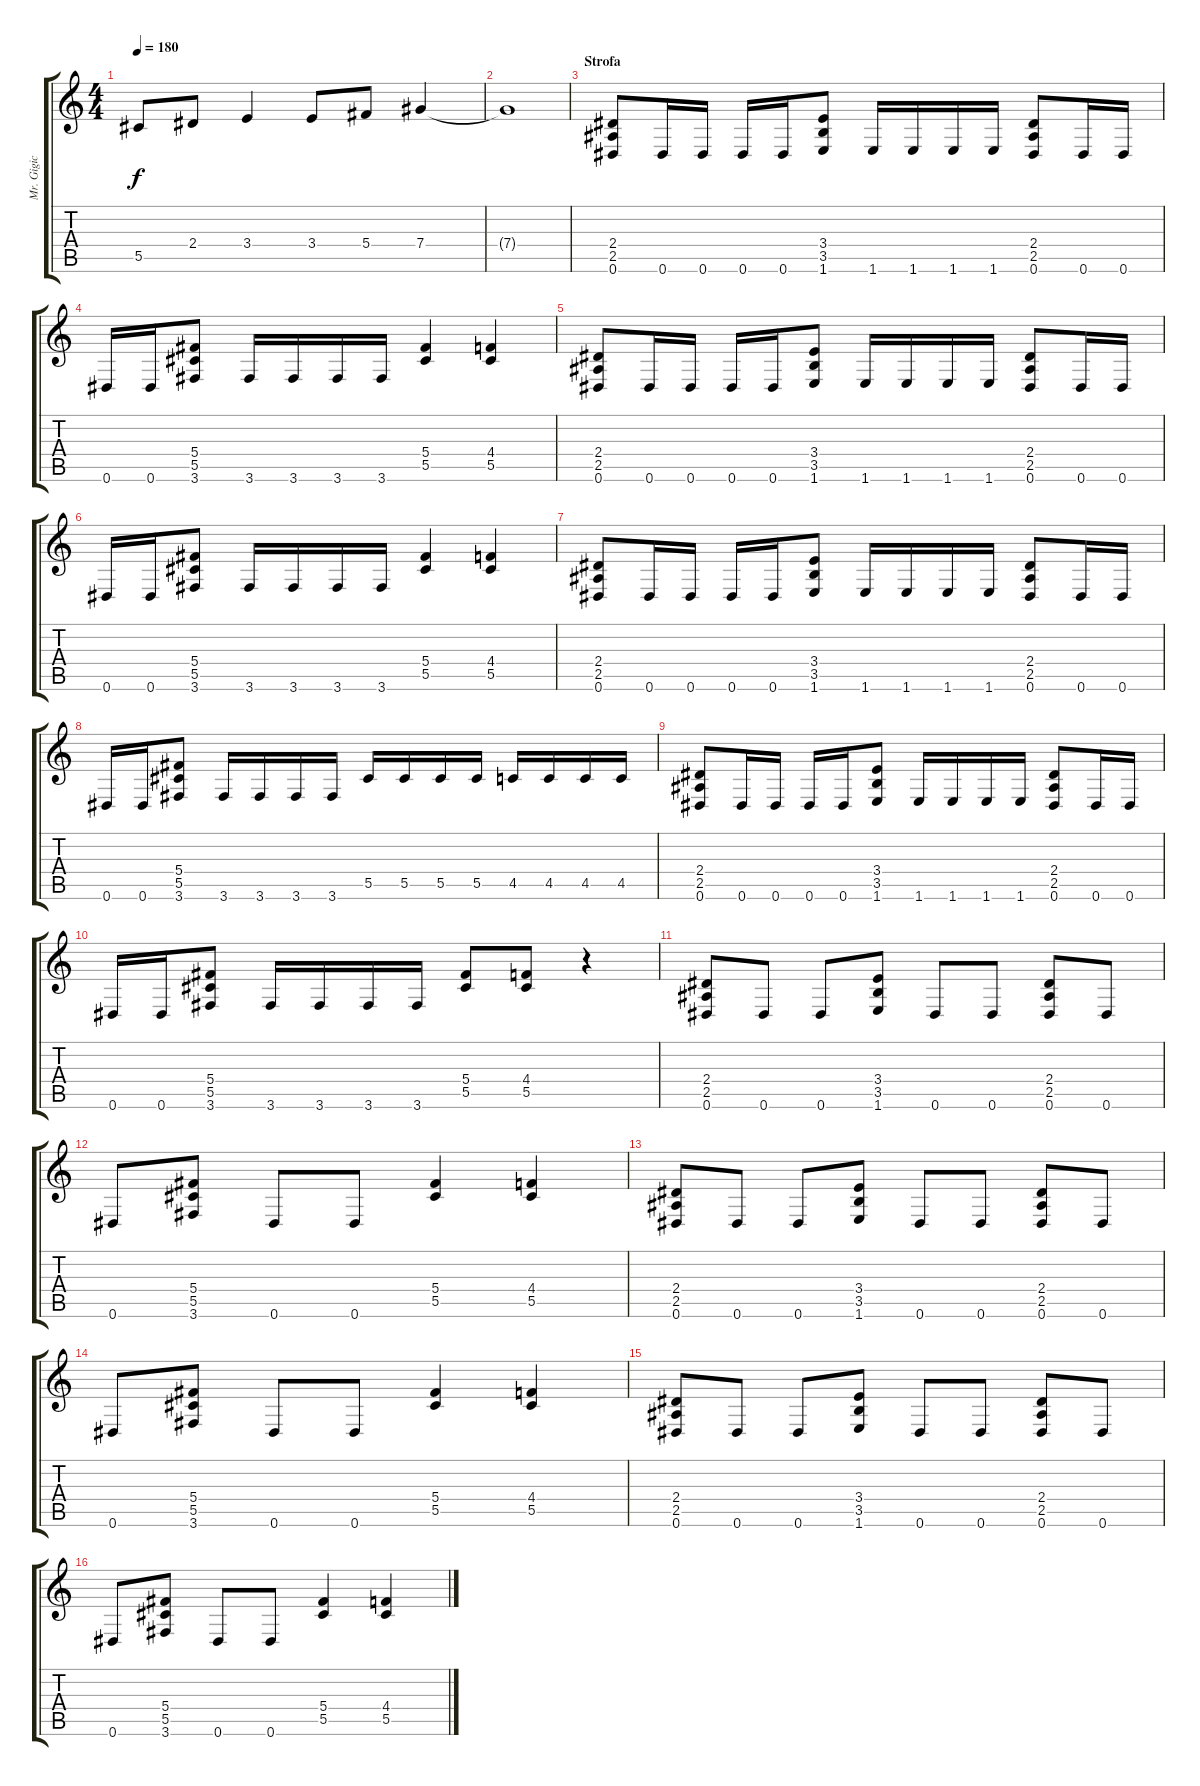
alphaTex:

\track ("Mr. Gigic" "Mr. Gigic") {instrument distortionguitar}
\staff {score tabs}
\tuning (Eb4 Bb3 Gb3 Db3 Ab2 Eb2) {hide}
\ts (4 4)
\tempo 180
\clef g2
\ks c
5.5.8{dy f} 2.4.8 3.4.4 3.4.8 5.4.8 7.4.4 |
7.4{t}.1 |
\section ("" "Strofa")
(2.4 2.5 0.6).8 0.6.16 0.6.16 0.6.16 0.6.16 (3.4 3.5 1.6).8 1.6.16 1.6.16 1.6.16 1.6.16 (2.4 2.5 0.6).8 0.6.16 0.6.16 |
0.6.16 0.6.16 (5.4 5.5 3.6).8 3.6.16 3.6.16 3.6.16 3.6.16 (5.4 5.5).4 (4.4 5.5).4 |
(2.4 2.5 0.6).8 0.6.16 0.6.16 0.6.16 0.6.16 (3.4 3.5 1.6).8 1.6.16 1.6.16 1.6.16 1.6.16 (2.4 2.5 0.6).8 0.6.16 0.6.16 |
0.6.16 0.6.16 (5.4 5.5 3.6).8 3.6.16 3.6.16 3.6.16 3.6.16 (5.4 5.5).4 (4.4 5.5).4 |
(2.4 2.5 0.6).8 0.6.16 0.6.16 0.6.16 0.6.16 (3.4 3.5 1.6).8 1.6.16 1.6.16 1.6.16 1.6.16 (2.4 2.5 0.6).8 0.6.16 0.6.16 |
0.6.16 0.6.16 (5.4 5.5 3.6).8 3.6.16 3.6.16 3.6.16 3.6.16 5.5.16 5.5.16 5.5.16 5.5.16 4.5.16 4.5.16 4.5.16 4.5.16 |
(2.4 2.5 0.6).8 0.6.16 0.6.16 0.6.16 0.6.16 (3.4 3.5 1.6).8 1.6.16 1.6.16 1.6.16 1.6.16 (2.4 2.5 0.6).8 0.6.16 0.6.16 |
0.6.16 0.6.16 (5.4 5.5 3.6).8 3.6.16 3.6.16 3.6.16 3.6.16 (5.4 5.5).8 (4.4 5.5).8 r.4 |
(2.4 2.5 0.6).8 0.6.8 0.6.8 (3.4 3.5 1.6).8 0.6.8 0.6.8 (2.4 2.5 0.6).8 0.6.8 |
0.6.8 (5.4 5.5 3.6).8 0.6.8 0.6.8 (5.4 5.5).4 (4.4 5.5).4 |
(2.4 2.5 0.6).8 0.6.8 0.6.8 (3.4 3.5 1.6).8 0.6.8 0.6.8 (2.4 2.5 0.6).8 0.6.8 |
0.6.8 (5.4 5.5 3.6).8 0.6.8 0.6.8 (5.4 5.5).4 (4.4 5.5).4 |
(2.4 2.5 0.6).8 0.6.8 0.6.8 (3.4 3.5 1.6).8 0.6.8 0.6.8 (2.4 2.5 0.6).8 0.6.8 |
0.6.8 (5.4 5.5 3.6).8 0.6.8 0.6.8 (5.4 5.5).4 (4.4 5.5).4
